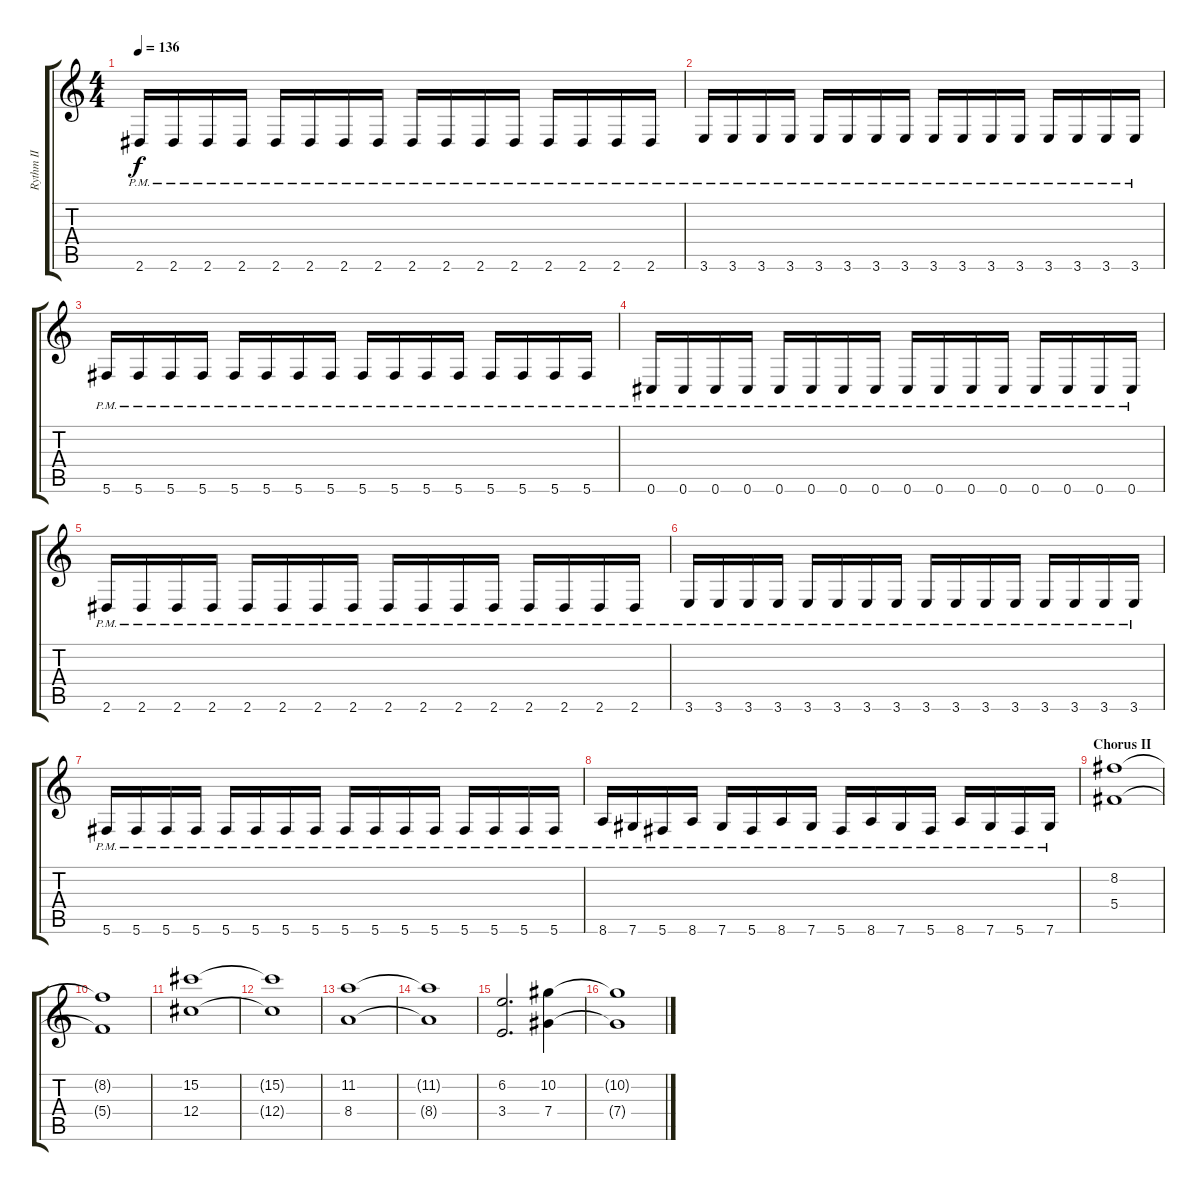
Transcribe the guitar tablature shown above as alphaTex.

\track ("Rythm II" "Rythm II") {instrument overdrivenguitar}
\staff {score tabs}
\tuning (Eb4 Bb3 Gb3 Db3 Ab2 Db2) {hide}
\ts (4 4)
\tempo 136
\clef g2
\ks c
2.6{pm}.16{dy f} 2.6{pm}.16 2.6{pm}.16 2.6{pm}.16 2.6{pm}.16 2.6{pm}.16 2.6{pm}.16 2.6{pm}.16 2.6{pm}.16 2.6{pm}.16 2.6{pm}.16 2.6{pm}.16 2.6{pm}.16 2.6{pm}.16 2.6{pm}.16 2.6{pm}.16 |
3.6{pm}.16 3.6{pm}.16 3.6{pm}.16 3.6{pm}.16 3.6{pm}.16 3.6{pm}.16 3.6{pm}.16 3.6{pm}.16 3.6{pm}.16 3.6{pm}.16 3.6{pm}.16 3.6{pm}.16 3.6{pm}.16 3.6{pm}.16 3.6{pm}.16 3.6{pm}.16 |
5.6{pm}.16 5.6{pm}.16 5.6{pm}.16 5.6{pm}.16 5.6{pm}.16 5.6{pm}.16 5.6{pm}.16 5.6{pm}.16 5.6{pm}.16 5.6{pm}.16 5.6{pm}.16 5.6{pm}.16 5.6{pm}.16 5.6{pm}.16 5.6{pm}.16 5.6{pm}.16 |
0.6{pm}.16 0.6{pm}.16 0.6{pm}.16 0.6{pm}.16 0.6{pm}.16 0.6{pm}.16 0.6{pm}.16 0.6{pm}.16 0.6{pm}.16 0.6{pm}.16 0.6{pm}.16 0.6{pm}.16 0.6{pm}.16 0.6{pm}.16 0.6{pm}.16 0.6{pm}.16 |
2.6{pm}.16 2.6{pm}.16 2.6{pm}.16 2.6{pm}.16 2.6{pm}.16 2.6{pm}.16 2.6{pm}.16 2.6{pm}.16 2.6{pm}.16 2.6{pm}.16 2.6{pm}.16 2.6{pm}.16 2.6{pm}.16 2.6{pm}.16 2.6{pm}.16 2.6{pm}.16 |
3.6{pm}.16 3.6{pm}.16 3.6{pm}.16 3.6{pm}.16 3.6{pm}.16 3.6{pm}.16 3.6{pm}.16 3.6{pm}.16 3.6{pm}.16 3.6{pm}.16 3.6{pm}.16 3.6{pm}.16 3.6{pm}.16 3.6{pm}.16 3.6{pm}.16 3.6{pm}.16 |
5.6{pm}.16 5.6{pm}.16 5.6{pm}.16 5.6{pm}.16 5.6{pm}.16 5.6{pm}.16 5.6{pm}.16 5.6{pm}.16 5.6{pm}.16 5.6{pm}.16 5.6{pm}.16 5.6{pm}.16 5.6{pm}.16 5.6{pm}.16 5.6{pm}.16 5.6{pm}.16 |
8.6{pm}.16 7.6{pm}.16 5.6{pm}.16 8.6{pm}.16 7.6{pm}.16 5.6{pm}.16 8.6{pm}.16 7.6{pm}.16 5.6{pm}.16 8.6{pm}.16 7.6{pm}.16 5.6{pm}.16 8.6{pm}.16 7.6{pm}.16 5.6{pm}.16 7.6{pm}.16 |
\section ("" "Chorus II")
(8.2 5.4).1 |
(8.2{t} 5.4{t}).1 |
(15.2 12.4).1 |
(15.2{t} 12.4{t}).1 |
(11.2 8.4).1 |
(11.2{t} 8.4{t}).1 |
(6.2 3.4).2{d} (10.2 7.4).4 |
(10.2{t} 7.4{t}).1
